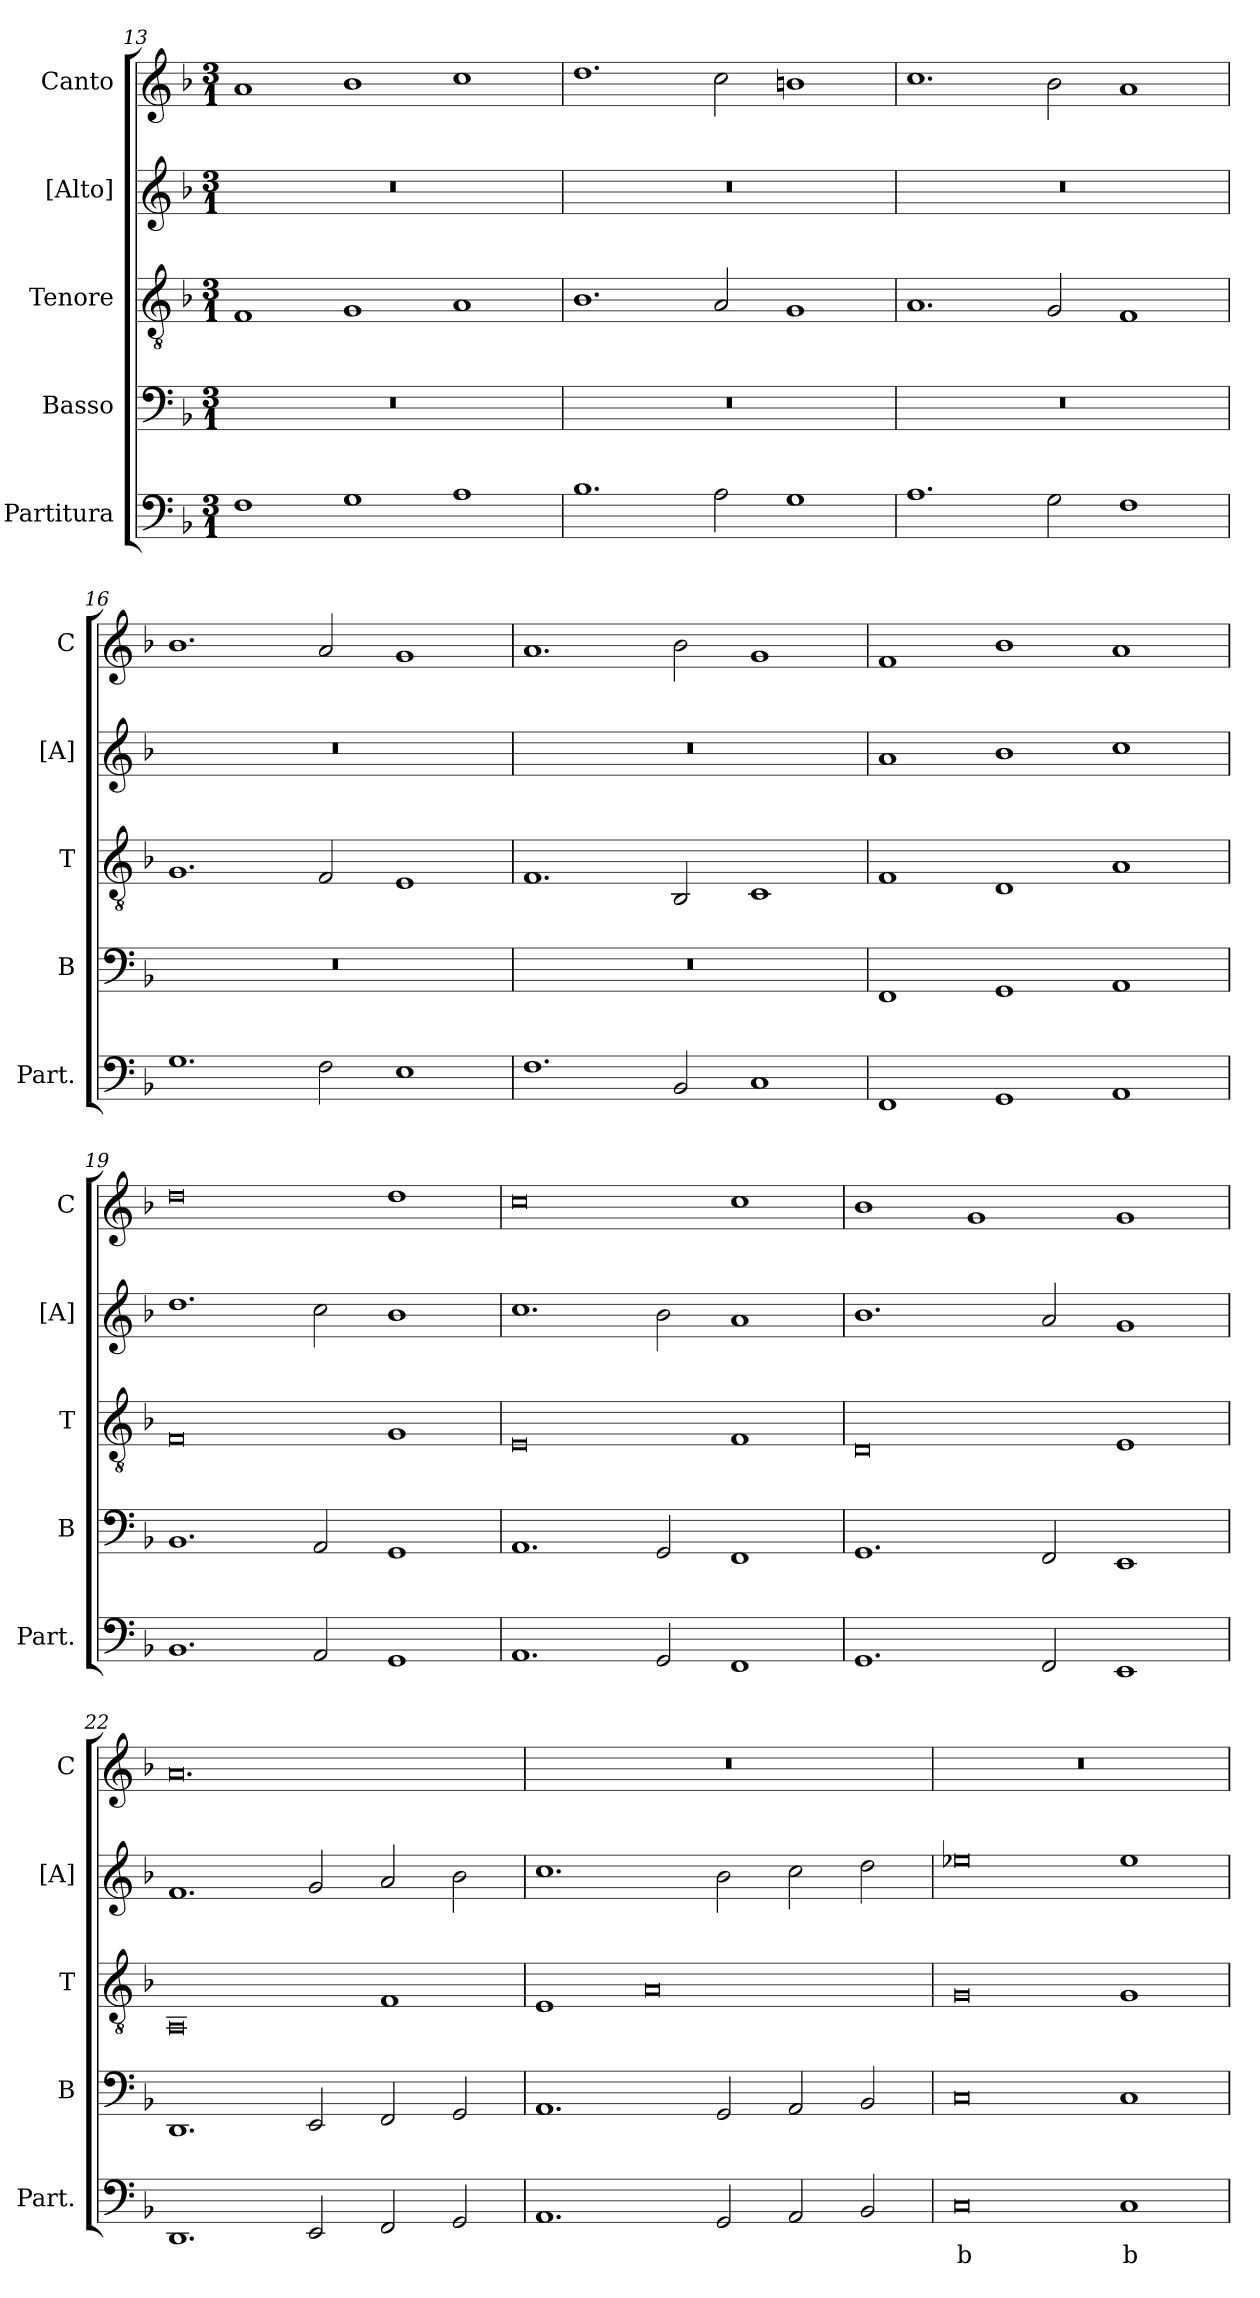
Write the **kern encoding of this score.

**kern	**text	**kern	**kern	**kern	**kern
*part5	*part5	*part4	*part3	*part2	*part1
*staff5	*staff5	*staff4	*staff3	*staff2	*staff1
*I"Partitura	*	*I"Basso	*I"Tenore	*I"[Alto]	*I"Canto
*I'Part.	*	*I'B	*I'T	*I'[A]	*I'C
*clefF4	*	*clefF4	*clefGv2	*clefG2	*clefG2
*k[b-]	*	*k[b-]	*k[b-]	*k[b-]	*k[b-]
*F:	*	*F:	*F:	*F:	*F:
*M3/1	*	*M3/1	*M3/1	*M3/1	*M3/1
=13	=13	=13	=13	=13	=13
1F	.	0.r	1F	0.r	1a
1G	.	.	1G	.	1b-
1A	.	.	1A	.	1cc
=14	=14	=14	=14	=14	=14
1.B-	.	0.r	1.B-	0.r	1.dd
2A\	.	.	2A/	.	2cc\
1G	.	.	1G	.	1bn
=15	=15	=15	=15	=15	=15
1.A	.	0.r	1.A	0.r	1.cc
2G\	.	.	2G/	.	2b-\
1F	.	.	1F	.	1a
=16	=16	=16	=16	=16	=16
1.G	.	0.r	1.G	0.r	1.b-
2F\	.	.	2F/	.	2a/
1E	.	.	1E	.	1g
=17	=17	=17	=17	=17	=17
1.F	.	0.r	1.F	0.r	1.a
2BB-/	.	.	2BB-/	.	2b-\
1C	.	.	1C	.	1g
=18	=18	=18	=18	=18	=18
1FF	.	1FF	1F	1a	1f
1GG	.	1GG	1D	1b-	1b-
1AA	.	1AA	1A	1cc	1a
=19	=19	=19	=19	=19	=19
1.BB-	.	1.BB-	0F	1.dd	0dd
2AA/	.	2AA/	.	2cc\	.
1GG	.	1GG	1G	1b-	1dd
=20	=20	=20	=20	=20	=20
1.AA	.	1.AA	0E	1.cc	0cc
2GG/	.	2GG/	.	2b-\	.
1FF	.	1FF	1F	1a	1cc
=21	=21	=21	=21	=21	=21
1.GG	.	1.GG	0D	1.b-	1b-
.	.	.	.	.	1g
2FF/	.	2FF/	.	2a/	.
1EE	.	1EE	1E	1g	1g
=22	=22	=22	=22	=22	=22
1.DD	.	1.DD	0AA	1.f	0.a
2EE/	.	2EE/	.	2g/	.
2FF/	.	2FF/	1F	2a/	.
2GG/	.	2GG/	.	2b-\	.
=23	=23	=23	=23	=23	=23
1.AA	.	1.AA	1E	1.cc	0.r
.	.	.	0A	.	.
2GG/	.	2GG/	.	2b-\	.
2AA/	.	2AA/	.	2cc\	.
2BB-/	.	2BB-/	.	2dd\	.
=24	=24	=24	=24	=24	=24
0C	b	0C	0G	0ee-X	0.r
1C	b	1C	1G	1ee-	.
=	=	=	=	=	=
*-	*-	*-	*-	*-	*-
